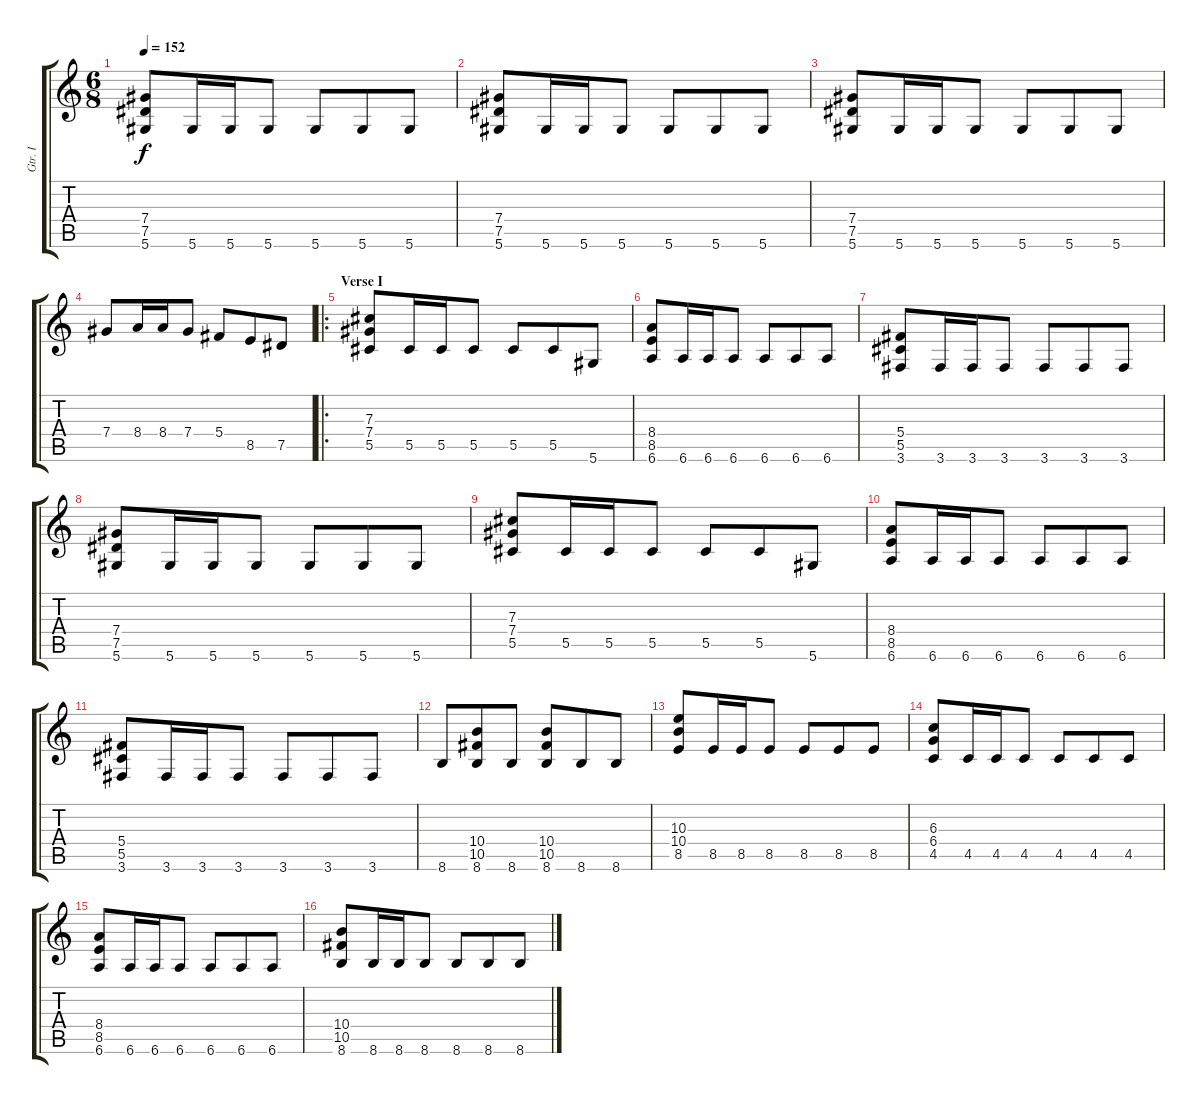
\track ("Gtr. I" "Gtr. I") {instrument distortionguitar}
\staff {score tabs}
\tuning (Eb4 Bb3 Gb3 Db3 Ab2 Eb2) {hide}
\ts (6 8)
\tempo 152
\clef g2
\ks c
(7.4 7.5 5.6).8{dy f} 5.6.16 5.6.16 5.6.8 5.6.8 5.6.8 5.6.8 |
(7.4 7.5 5.6).8 5.6.16 5.6.16 5.6.8 5.6.8 5.6.8 5.6.8 |
(7.4 7.5 5.6).8 5.6.16 5.6.16 5.6.8 5.6.8 5.6.8 5.6.8 |
7.4.8 8.4.16 8.4.16 7.4.8 5.4.8 8.5.8 7.5.8 |
\ro
\section ("" "Verse I")
(7.3 7.4 5.5).8 5.5.16 5.5.16 5.5.8 5.5.8 5.5.8 5.6.8 |
(8.4 8.5 6.6).8 6.6.16 6.6.16 6.6.8 6.6.8 6.6.8 6.6.8 |
(5.4 5.5 3.6).8 3.6.16 3.6.16 3.6.8 3.6.8 3.6.8 3.6.8 |
(7.4 7.5 5.6).8 5.6.16 5.6.16 5.6.8 5.6.8 5.6.8 5.6.8 |
(7.3 7.4 5.5).8 5.5.16 5.5.16 5.5.8 5.5.8 5.5.8 5.6.8 |
(8.4 8.5 6.6).8 6.6.16 6.6.16 6.6.8 6.6.8 6.6.8 6.6.8 |
(5.4 5.5 3.6).8 3.6.16 3.6.16 3.6.8 3.6.8 3.6.8 3.6.8 |
8.6.8 (10.4 10.5 8.6).8 8.6.8 (10.4 10.5 8.6).8 8.6.8 8.6.8 |
(10.3 10.4 8.5).8 8.5.16 8.5.16 8.5.8 8.5.8 8.5.8 8.5.8 |
(6.3 6.4 4.5).8 4.5.16 4.5.16 4.5.8 4.5.8 4.5.8 4.5.8 |
(8.4 8.5 6.6).8 6.6.16 6.6.16 6.6.8 6.6.8 6.6.8 6.6.8 |
(10.4 10.5 8.6).8 8.6.16 8.6.16 8.6.8 8.6.8 8.6.8 8.6.8
